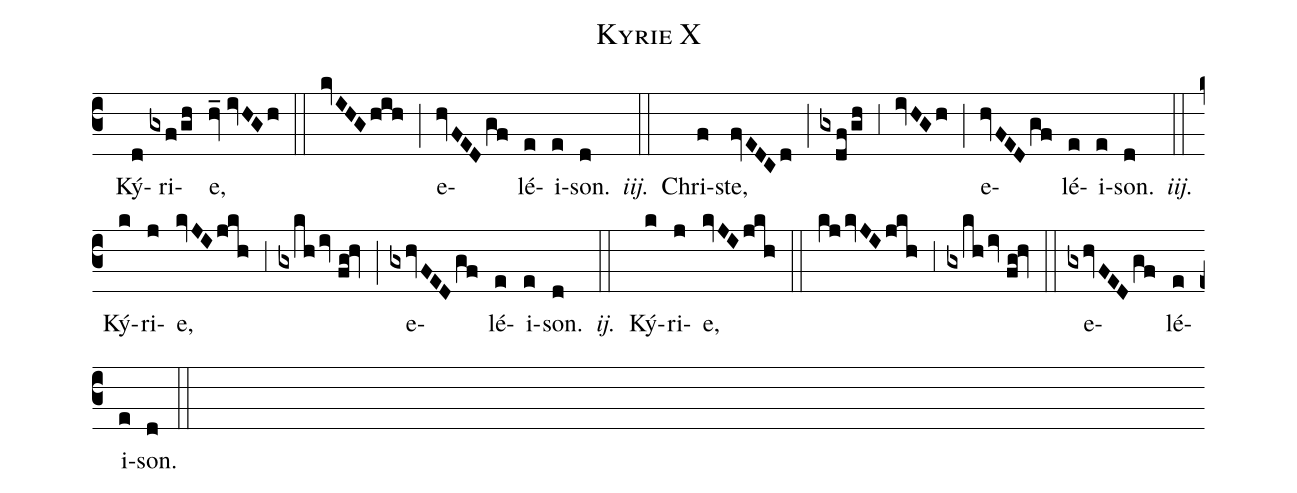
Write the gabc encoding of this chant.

name:Kyrie X;
mode:V;
commentary:XV.-XVI. s.;
%%
(c3) () Ký(d)ri(gxf/gh)e,(hv_//ivHGh) (::) (kvIHG/hih) (;) e(hvFED/gf)lé(e)i(e)son.(d) <i>iij.</i>(::) Chri(f)ste,(fvEDCd) (;) (gxdf/gh) (,3) (ivHGh) (;) e(hvFED/gf)lé(e)i(e)son.(d) <i>iij.</i>(::) Ký(k)ri(j)e,(kvJI/jkh) (,3) (gxkh/iv//fg!hv) (;) e(gxhvFED/gf)lé(e)i(e)son.(d) <i>ij.</i>(::) Ký(k)ri(j)e,(kvJI/jkh) (::) (kj/kvJI/jkh) (,3) (gxkh/iv//fg!hv) (::) e(gxhvFED/gf)lé(e)i(e)son.(d) (::)
